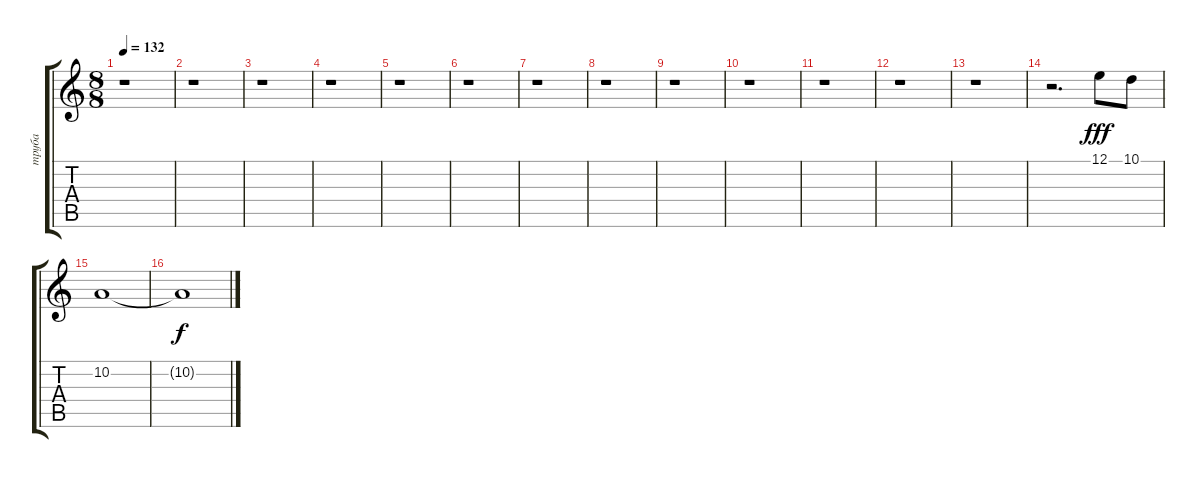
\track ("труба" "труба") {instrument trumpet}
\staff {score tabs}
\tuning (E4 B3 G3 D3 A2 E2) {hide}
\ts (8 8)
\tempo 132
\clef g2
\ks c
r.1{dy fff} |
r.1 |
r.1 |
r.1 |
r.1 |
r.1 |
r.1 |
r.1 |
r.1 |
r.1 |
r.1 |
r.1 |
r.1 |
r.2{d} 12.1.8 10.1.8 |
10.2.1 |
10.2{t}.1{dy f}
